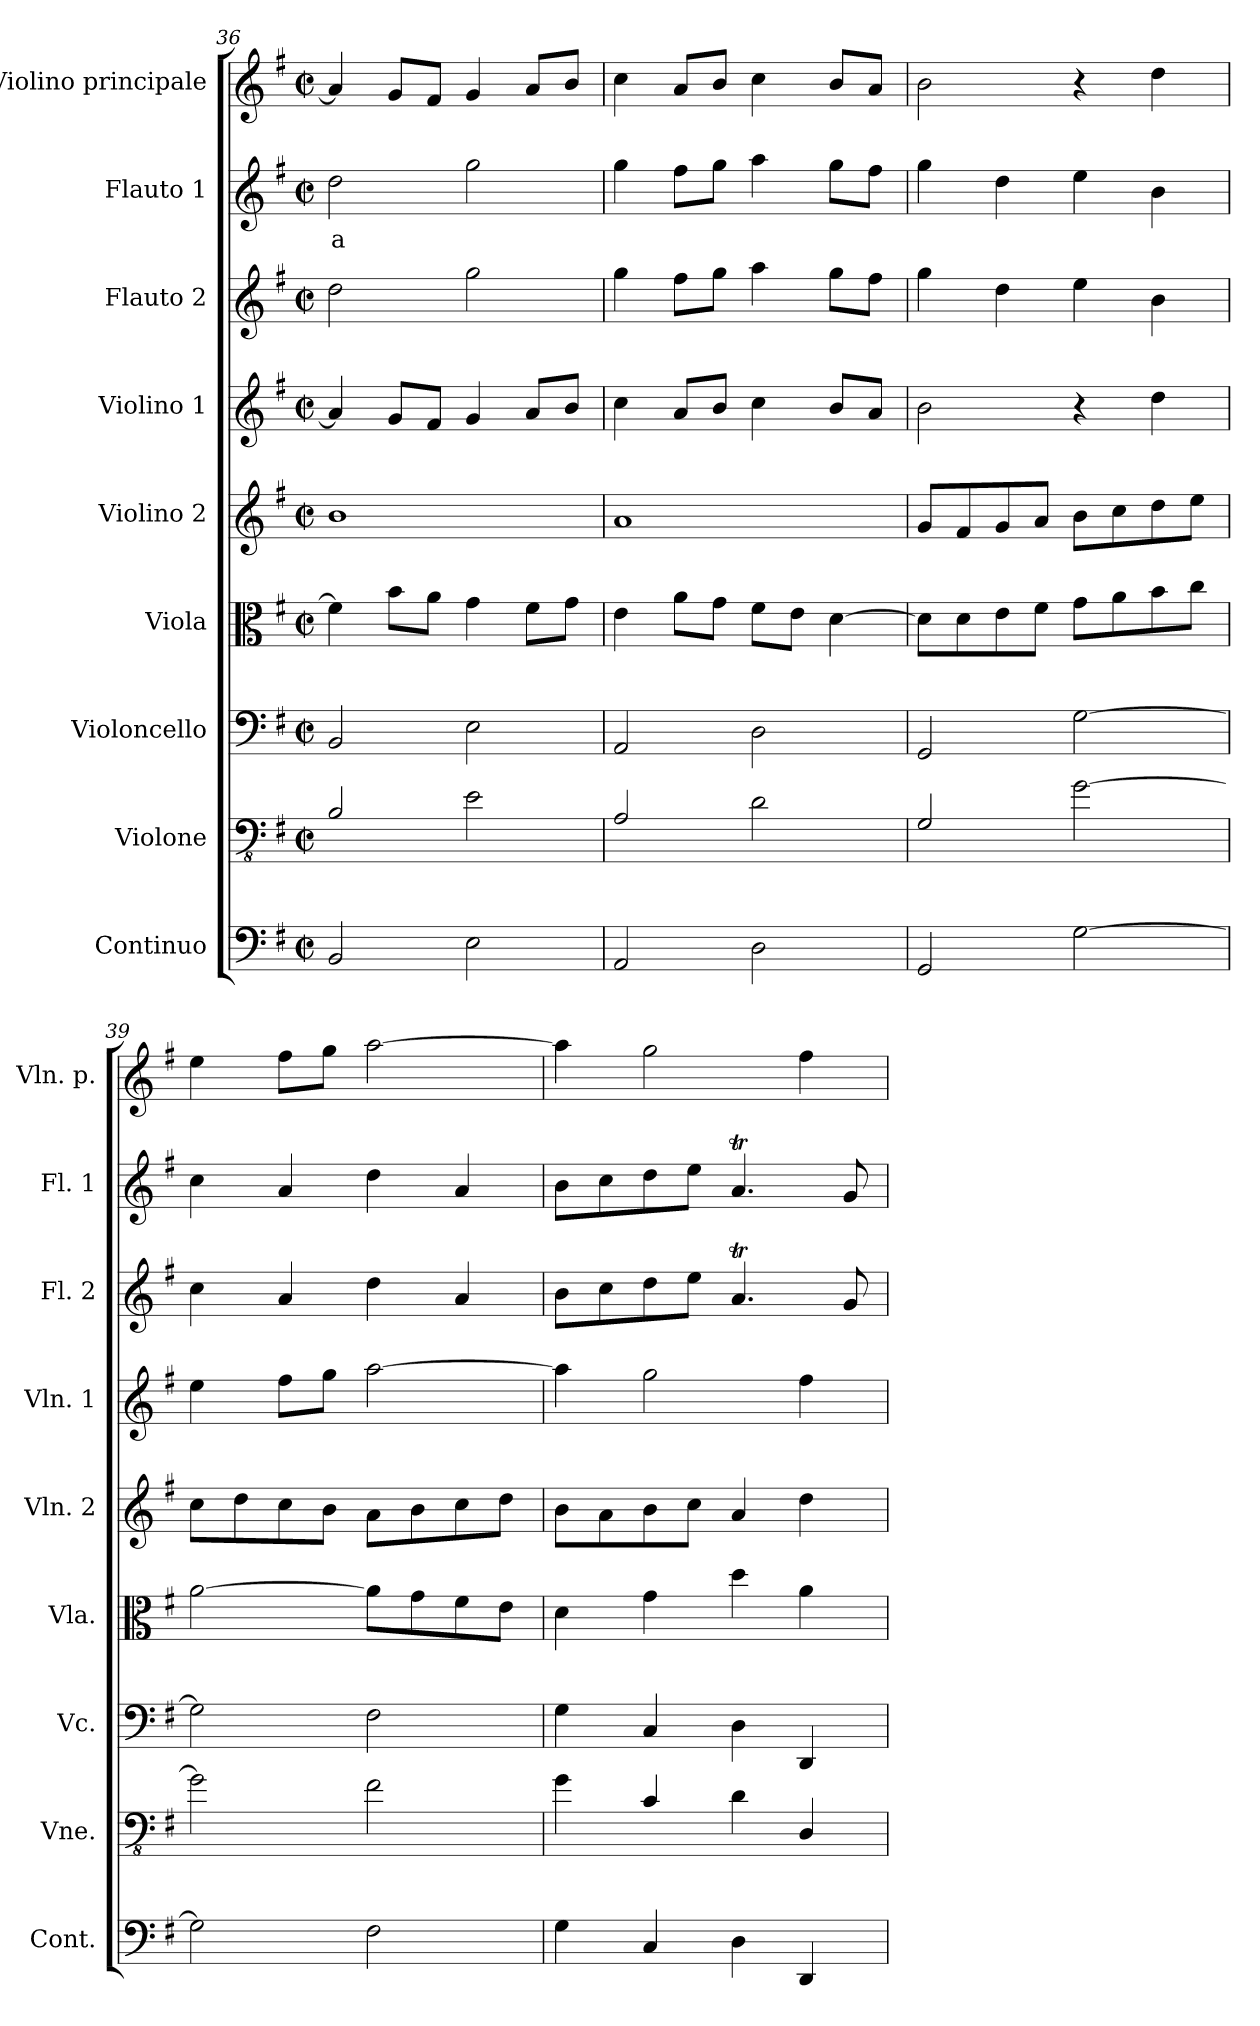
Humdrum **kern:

**kern	**kern	**kern	**kern	**kern	**kern	**kern	**kern	**text	**kern
*part9	*part8	*part7	*part6	*part5	*part4	*part3	*part2	*part2	*part1
*staff9	*staff8	*staff7	*staff6	*staff5	*staff4	*staff3	*staff2	*staff2	*staff1
*I"Continuo	*I"Violone	*I"Violoncello	*I"Viola	*I"Violino 2	*I"Violino 1	*I"Flauto 2	*I"Flauto 1	*	*I"Violino principale
*I'Cont.	*I'Vne.	*I'Vc.	*I'Vla.	*I'Vln. 2	*I'Vln. 1	*I'Fl. 2	*I'Fl. 1	*	*I'Vln. p.
*clefF4	*clefFv4	*clefF4	*clefC3	*clefG2	*clefG2	*clefG2	*clefG2	*	*clefG2
*	*ITrd7c12	*	*	*	*	*	*	*	*
*k[f#]	*k[f#]	*k[f#]	*k[f#]	*k[f#]	*k[f#]	*k[f#]	*k[f#]	*	*k[f#]
*M2/2	*M2/2	*M2/2	*M2/2	*M2/2	*M2/2	*M2/2	*M2/2	*	*M2/2
*met(c|)	*met(c|)	*met(c|)	*met(c|)	*met(c|)	*met(c|)	*met(c|)	*met(c|)	*	*met(c|)
=36	=36	=36	=36	=36	=36	=36	=36	=36	=36
!	!	!	!	!	!	!	!	!LO:LY:color=#FF0000	!
2BB/	2BBB/	2BB/	4f#\]	1b	4a/]	2dd\	2dd\	a	4a/]
.	.	.	8b\L	.	8g/L	.	.	.	8g/L
.	.	.	8a\J	.	8f#/J	.	.	.	8f#/J
2E\	2EE\	2E\	4g\	.	4g/	2gg\	2gg\	.	4g/
.	.	.	8f#\L	.	8a/L	.	.	.	8a/L
.	.	.	8g\J	.	8b/J	.	.	.	8b/J
=37	=37	=37	=37	=37	=37	=37	=37	=37	=37
2AA/	2AAA/	2AA/	4e\	1a	4cc\	4gg\	4gg\	.	4cc\
.	.	.	8a\L	.	8a/L	8ff#\L	8ff#\L	.	8a/L
.	.	.	8g\J	.	8b/J	8gg\J	8gg\J	.	8b/J
2D\	2DD\	2D\	8f#\L	.	4cc\	4aa\	4aa\	.	4cc\
.	.	.	8e\J	.	.	.	.	.	.
.	.	.	[4d\	.	8b/L	8gg\L	8gg\L	.	8b/L
.	.	.	.	.	8a/J	8ff#\J	8ff#\J	.	8a/J
=38	=38	=38	=38	=38	=38	=38	=38	=38	=38
2GG/	2GGG/	2GG/	8d\L]	8g/L	2b\	4gg\	4gg\	.	2b\
.	.	.	8d\	8f#/	.	.	.	.	.
.	.	.	8e\	8g/	.	4dd\	4dd\	.	.
.	.	.	8f#\J	8a/J	.	.	.	.	.
[2G\	[2GG\	[2G\	8g\L	8b\L	4r	4ee\	4ee\	.	4r
.	.	.	8a\	8cc\	.	.	.	.	.
.	.	.	8b\	8dd\	4dd\	4b\	4b\	.	4dd\
.	.	.	8cc\J	8ee\J	.	.	.	.	.
=39	=39	=39	=39	=39	=39	=39	=39	=39	=39
2G\]	2GG\]	2G\]	[2a\	8cc\L	4ee\	4cc\	4cc\	.	4ee\
.	.	.	.	8dd\	.	.	.	.	.
.	.	.	.	8cc\	8ff#\L	4a/	4a/	.	8ff#\L
.	.	.	.	8b\J	8gg\J	.	.	.	8gg\J
2F#\	2FF#\	2F#\	8a\L]	8a\L	[2aa\	4dd\	4dd\	.	[2aa\
.	.	.	8g\	8b\	.	.	.	.	.
.	.	.	8f#\	8cc\	.	4a/	4a/	.	.
.	.	.	8e\J	8dd\J	.	.	.	.	.
=40	=40	=40	=40	=40	=40	=40	=40	=40	=40
4G\	4GG\	4G\	4d\	8b\L	4aa\]	8b\L	8b\L	.	4aa\]
.	.	.	.	8a\	.	8cc\	8cc\	.	.
4C/	4CC/	4C/	4g\	8b\	2gg\	8dd\	8dd\	.	2gg\
.	.	.	.	8cc\J	.	8ee\J	8ee\J	.	.
4D\	4DD\	4D\	4dd\	4a/	.	4.aT/	4.aT/	.	.
4DD/	4DDD/	4DD/	4a\	4dd\	4ff#\	.	.	.	4ff#\
.	.	.	.	.	.	8g/	8g/	.	.
=	=	=	=	=	=	=	=	=	=
*-	*-	*-	*-	*-	*-	*-	*-	*-	*-
